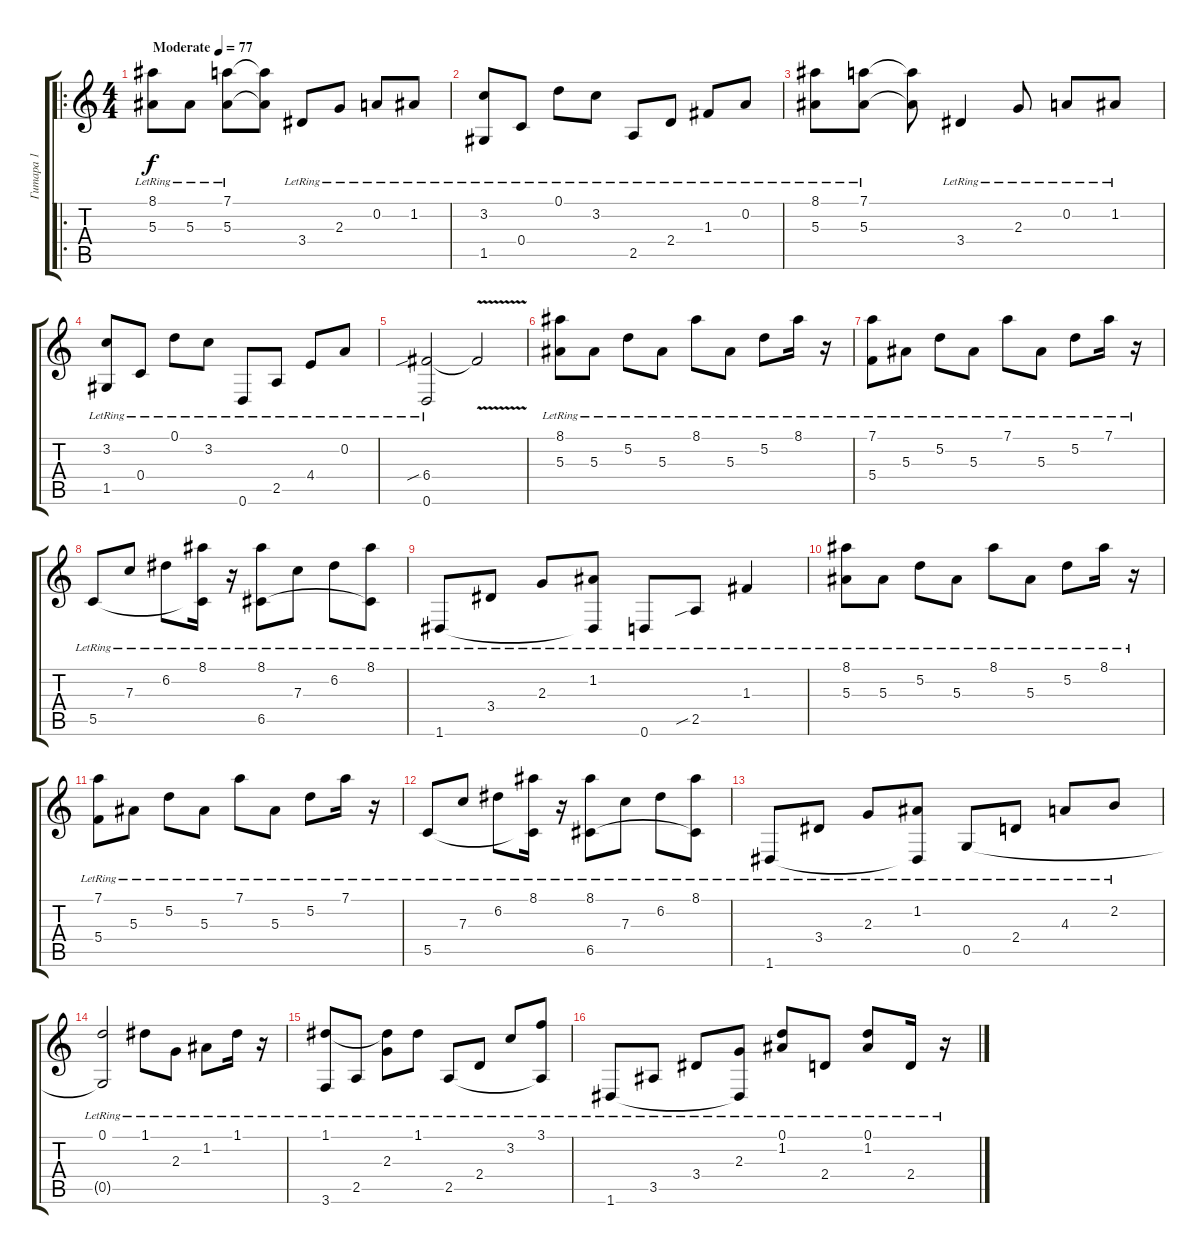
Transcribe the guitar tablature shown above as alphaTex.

\track ("Гитара 1" "Гитара 1") {instrument electricguitarclean}
\staff {score tabs}
\tuning (D4 A3 F3 C3 G2 D2) {hide}
\ro
\ts (4 4)
\tempo (77 "Moderate")
\clef g2
\ks c
(8.1{lr} 5.3{lr}).8{dy f instrument electricguitarclean} 5.3{lr}.8 (7.1{lr} 5.3{lr}).8 (7.1{t} 5.3{t}).8 3.4{lr}.8 2.3{lr}.8 0.2{lr}.8 1.2{lr}.8 |
(3.2{lr} 1.5{lr}).8 0.4{lr}.8 0.1{lr}.8 3.2{lr}.8 2.5{lr}.8 2.4{lr}.8 1.3{lr}.8 0.2{lr}.8 |
(8.1{lr} 5.3{lr}).8 (7.1{lr} 5.3{lr}).8 (7.1{t} 5.3{t}).8 3.4{lr}.4 2.3{lr}.8 0.2{lr}.8 1.2{lr}.8 |
(3.2{lr} 1.5{lr}).8 0.4{lr}.8 0.1{lr}.8 3.2{lr}.8 0.6{lr}.8 2.5{lr}.8 4.4{lr}.8 0.2{lr}.8 |
(6.4{sib lr} 0.6{lr}).2 6.4{v t}.2 |
(8.1{lr} 5.3{lr}).8 5.3{lr}.8 5.2{lr}.8 5.3{lr}.8 8.1{lr}.8 5.3{lr}.8 5.2{lr}.8 8.1{lr}.16 r.16 |
(7.1{lr} 5.4{lr}).8 5.3{lr}.8 5.2{lr}.8 5.3{lr}.8 7.1{lr}.8 5.3{lr}.8 5.2{lr}.8 7.1{lr}.16 r.16 |
5.5{lr}.8 7.3{lr}.8 6.2{lr}.8 (8.1{lr} 5.5{t}).16 r.16 (8.1{lr} 6.5{lr}).8 7.3{lr}.8 6.2{lr}.8 (8.1{lr} 6.5{t}).8 |
1.6{lr}.8 3.4{lr}.8 2.3{lr}.8 (1.2{lr} 1.6{t}).8 0.6{lr}.8 2.5{sib lr}.8 1.3{lr}.4 |
(8.1{lr} 5.3{lr}).8 5.3{lr}.8 5.2{lr}.8 5.3{lr}.8 8.1{lr}.8 5.3{lr}.8 5.2{lr}.8 8.1{lr}.16 r.16 |
(7.1{lr} 5.4{lr}).8 5.3{lr}.8 5.2{lr}.8 5.3{lr}.8 7.1{lr}.8 5.3{lr}.8 5.2{lr}.8 7.1{lr}.16 r.16 |
5.5{lr}.8 7.3{lr}.8 6.2{lr}.8 (8.1{lr} 5.5{t}).16 r.16 (8.1{lr} 6.5{lr}).8 7.3{lr}.8 6.2{lr}.8 (8.1{lr} 6.5{t}).8 |
1.6{lr}.8 3.4{lr}.8 2.3{lr}.8 (1.2{lr} 1.6{t}).8 0.5{lr}.8 2.4{lr}.8 4.3{lr}.8 2.2{lr}.8 |
(0.1{lr} 0.5{t}).2 1.1{lr}.8 2.3{lr}.8 1.2{lr}.8 1.1{lr}.16 r.16 |
(1.1{lr} 3.6{lr}).8 2.5{lr}.8 (1.1{t} 2.3{lr}).8 1.1{lr}.8 2.5{lr}.8 2.4{lr}.8 3.2{lr}.8 (3.1{lr} 2.5{t}).8 |
1.6{lr}.8 3.5{lr}.8 3.4{lr}.8 (2.3{lr} 1.6{t}).8 (0.1{lr} 1.2{lr}).8 2.4{lr}.8 (0.1{lr} 1.2{lr}).8 2.4{lr}.16 r.16
